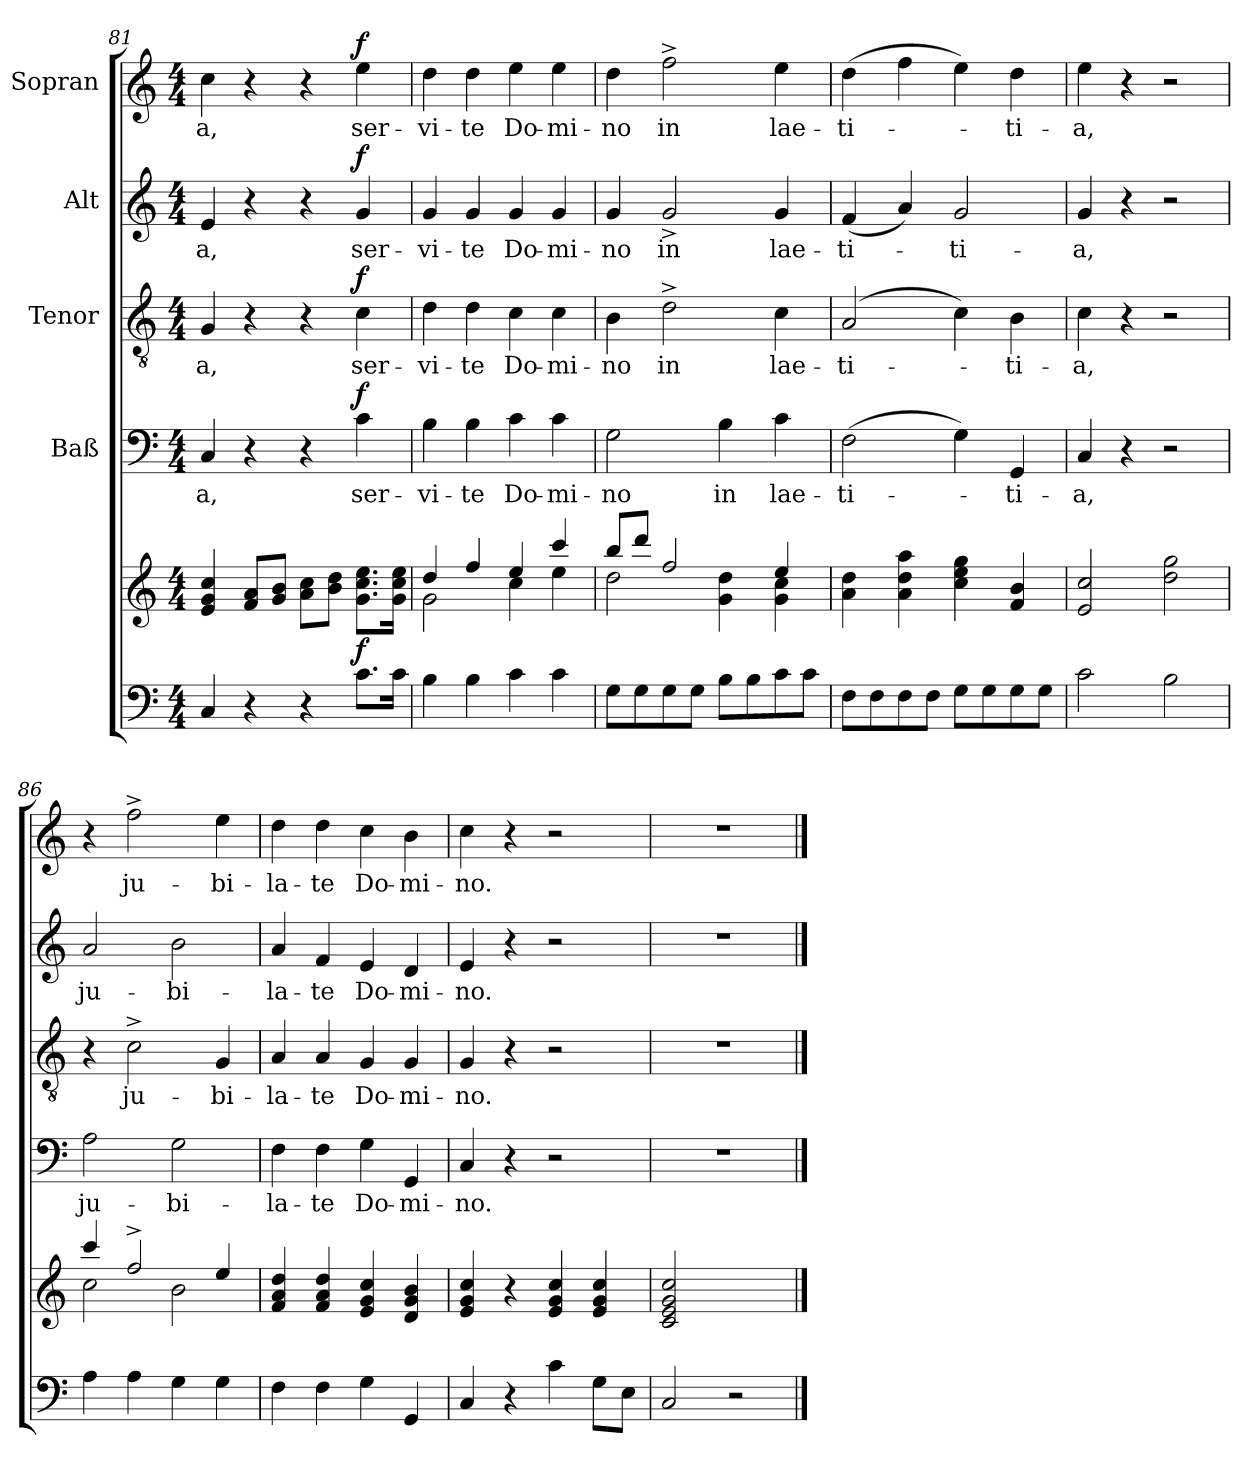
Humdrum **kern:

**kern	**kern	**dynam	**kern	**text	**dynam	**kern	**text	**dynam	**kern	**text	**dynam	**kern	**text	**dynam
*part5	*part5	*part5	*part4	*part4	*part4	*part3	*part3	*part3	*part2	*part2	*part2	*part1	*part1	*part1
*staff6	*staff5	*staff5/6	*staff4	*staff4	*staff4	*staff3	*staff3	*staff3	*staff2	*staff2	*staff2	*staff1	*staff1	*staff1
*	*	*	*I"Baß	*	*	*I"Tenor	*	*	*I"Alt	*	*	*I"Sopran	*	*
*clefF4	*clefG2	*	*clefF4	*	*	*clefGv2	*	*	*clefG2	*	*	*clefG2	*	*
*k[]	*k[]	*	*k[]	*	*	*k[]	*	*	*k[]	*	*	*k[]	*	*
*C:	*C:	*	*C:	*	*	*C:	*	*	*C:	*	*	*C:	*	*
*M4/4	*M4/4	*	*M4/4	*	*	*M4/4	*	*	*M4/4	*	*	*M4/4	*	*
=81	=81	=81	=81	=81	=81	=81	=81	=81	=81	=81	=81	=81	=81	=81
!	!	!	!	!LO:LY:b	!	!	!LO:LY:b	!	!	!LO:LY:b	!	!	!LO:LY:b	!
4C/	4e/ 4g/ 4cc/	.	4C/	-a,	.	4G/	-a,	.	4e/	-a,	.	4cc\	-a,	.
4r	8f/ 8a/L	.	4r	.	.	4r	.	.	4r	.	.	4r	.	.
.	8g/ 8b/J	.	.	.	.	.	.	.	.	.	.	.	.	.
4r	8a\ 8cc\L	.	4r	.	.	4r	.	.	4r	.	.	4r	.	.
.	8b\ 8dd\J	.	.	.	.	.	.	.	.	.	.	.	.	.
!	!	!LO:DY:b	!	!LO:LY:b	!LO:DY:a	!	!LO:LY:b	!LO:DY:a	!	!LO:LY:b	!LO:DY:a	!	!LO:LY:b	!LO:DY:a
8.c\L	8.g\ 8.cc\ 8.ee\L	f	4c\	ser-	f	4c\	ser-	f	4g/	ser-	f	4ee\	ser-	f
16c\Jk	16g\ 16cc\ 16ee\Jk	.	.	.	.	.	.	.	.	.	.	.	.	.
=82	=82	=82	=82	=82	=82	=82	=82	=82	=82	=82	=82	=82	=82	=82
*	*^	*	*	*	*	*	*	*	*	*	*	*	*	*
!	!	!	!	!	!LO:LY:b	!	!	!LO:LY:b	!	!	!LO:LY:b	!	!	!LO:LY:b	!
4B\	4dd/	2g\	.	4B\	-vi-	.	4d\	-vi-	.	4g/	-vi-	.	4dd\	-vi-	.
!	!	!	!	!	!LO:LY:b	!	!	!LO:LY:b	!	!	!LO:LY:b	!	!	!LO:LY:b	!
4B\	4ff/	.	.	4B\	-te	.	4d\	-te	.	4g/	-te	.	4dd\	-te	.
!	!	!	!	!	!LO:LY:b	!	!	!LO:LY:b	!	!	!LO:LY:b	!	!	!LO:LY:b	!
4c\	4ee/	4cc\	.	4c\	Do-	.	4c\	Do-	.	4g/	Do-	.	4ee\	Do-	.
!	!	!	!	!	!LO:LY:b	!	!	!LO:LY:b	!	!	!LO:LY:b	!	!	!LO:LY:b	!
4c\	4ccc/	4ee\	.	4c\	-mi-	.	4c\	-mi-	.	4g/	-mi-	.	4ee\	-mi-	.
=83	=83	=83	=83	=83	=83	=83	=83	=83	=83	=83	=83	=83	=83	=83	=83
!	!	!	!	!	!LO:LY:b	!	!	!LO:LY:b	!	!	!LO:LY:b	!	!	!LO:LY:b	!
8G\L	8bb/L	2dd\	.	2G\	-no	.	4B\	-no	.	4g/	-no	.	4dd\	-no	.
8G\	8ddd/J	.	.	.	.	.	.	.	.	.	.	.	.	.	.
!	!	!	!	!	!	!	!	!LO:LY:b	!	!	!LO:LY:b	!	!	!LO:LY:b	!
8G\	2ff/	.	.	.	.	.	2d^>\	in	.	2g^</	in	.	2ff^>\	in	.
8G\J	.	.	.	.	.	.	.	.	.	.	.	.	.	.	.
!	!	!	!	!	!LO:LY:b	!	!	!	!	!	!	!	!	!	!
8B\L	.	4g\ 4dd\	.	4B\	in	.	.	.	.	.	.	.	.	.	.
8B\	.	.	.	.	.	.	.	.	.	.	.	.	.	.	.
!	!	!	!	!	!LO:LY:b	!	!	!LO:LY:b	!	!	!LO:LY:b	!	!	!LO:LY:b	!
8c\	4ee/	4g\ 4cc\	.	4c\	lae-	.	4c\	lae-	.	4g/	lae-	.	4ee\	lae-	.
8c\J	.	.	.	.	.	.	.	.	.	.	.	.	.	.	.
*	*v	*v	*	*	*	*	*	*	*	*	*	*	*	*	*
!!LO:LB:g=z
=84	=84	=84	=84	=84	=84	=84	=84	=84	=84	=84	=84	=84	=84	=84
!	!	!	!	!LO:LY:b	!	!	!LO:LY:b	!	!	!LO:LY:b	!	!	!LO:LY:b	!
8F\L	4a\ 4dd\	.	(>2F\	-ti-	.	(2A/	-ti-	.	(<4f/	-ti-	.	(>4dd\	-ti-	.
8F\	.	.	.	.	.	.	.	.	.	.	.	.	.	.
8F\	4a\ 4dd\ 4aa\	.	.	.	.	.	.	.	4a/)	.	.	4ff\	.	.
8F\J	.	.	.	.	.	.	.	.	.	.	.	.	.	.
!	!	!	!	!	!	!	!	!	!	!LO:LY:b	!	!	!	!
8G\L	4cc\ 4ee\ 4gg\	.	4G\)	.	.	4c\)	.	.	2g/	-ti-	.	4ee\)	.	.
8G\	.	.	.	.	.	.	.	.	.	.	.	.	.	.
!	!	!	!	!LO:LY:b	!	!	!LO:LY:b	!	!	!	!	!	!LO:LY:b	!
8G\	4f/ 4b/	.	4GG/	-ti-	.	4B\	-ti-	.	.	.	.	4dd\	-ti-	.
8G\J	.	.	.	.	.	.	.	.	.	.	.	.	.	.
=85	=85	=85	=85	=85	=85	=85	=85	=85	=85	=85	=85	=85	=85	=85
!	!	!	!	!LO:LY:b	!	!	!LO:LY:b	!	!	!LO:LY:b	!	!	!LO:LY:b	!
2c\	2e/ 2cc/	.	4C/	-a,	.	4c\	-a,	.	4g/	-a,	.	4ee\	-a,	.
.	.	.	4r	.	.	4r	.	.	4r	.	.	4r	.	.
2B\	2dd\ 2gg\	.	2r	.	.	2r	.	.	2r	.	.	2r	.	.
=86	=86	=86	=86	=86	=86	=86	=86	=86	=86	=86	=86	=86	=86	=86
*	*^	*	*	*	*	*	*	*	*	*	*	*	*	*
!	!	!	!	!	!LO:LY:b	!	!	!	!	!	!LO:LY:b	!	!	!	!
4A\	4ccc/	2cc\	.	2A\	ju-	.	4r	.	.	2a/	ju-	.	4r	.	.
!	!	!	!	!	!	!	!	!LO:LY:b	!	!	!	!	!	!LO:LY:b	!
4A\	2ff^>/	.	.	.	.	.	2c^>\	ju-	.	.	.	.	2ff^>\	ju-	.
!	!	!	!	!	!LO:LY:b	!	!	!	!	!	!LO:LY:b	!	!	!	!
4G\	.	2b\	.	2G\	-bi-	.	.	.	.	2b\	-bi-	.	.	.	.
!	!	!	!	!	!	!	!	!LO:LY:b	!	!	!	!	!	!LO:LY:b	!
4G\	4ee/	.	.	.	.	.	4G/	-bi-	.	.	.	.	4ee\	-bi-	.
*	*v	*v	*	*	*	*	*	*	*	*	*	*	*	*	*
=87	=87	=87	=87	=87	=87	=87	=87	=87	=87	=87	=87	=87	=87	=87
!	!	!	!	!LO:LY:b	!	!	!LO:LY:b	!	!	!LO:LY:b	!	!	!LO:LY:b	!
4F\	4f/ 4a/ 4dd/	.	4F\	-la-	.	4A/	-la-	.	4a/	-la-	.	4dd\	-la-	.
!	!	!	!	!LO:LY:b	!	!	!LO:LY:b	!	!	!LO:LY:b	!	!	!LO:LY:b	!
4F\	4f/ 4a/ 4dd/	.	4F\	-te	.	4A/	-te	.	4f/	-te	.	4dd\	-te	.
!	!	!	!	!LO:LY:b	!	!	!LO:LY:b	!	!	!LO:LY:b	!	!	!LO:LY:b	!
4G\	4e/ 4g/ 4cc/	.	4G\	Do-	.	4G/	Do-	.	4e/	Do-	.	4cc\	Do-	.
!	!	!	!	!LO:LY:b	!	!	!LO:LY:b	!	!	!LO:LY:b	!	!	!LO:LY:b	!
4GG/	4d/ 4g/ 4b/	.	4GG/	-mi-	.	4G/	-mi-	.	4d/	-mi-	.	4b\	-mi-	.
=88	=88	=88	=88	=88	=88	=88	=88	=88	=88	=88	=88	=88	=88	=88
!	!	!	!	!LO:LY:b	!	!	!LO:LY:b	!	!	!LO:LY:b	!	!	!LO:LY:b	!
4C/	4e/ 4g/ 4cc/	.	4C/	-no.	.	4G/	-no.	.	4e/	-no.	.	4cc\	-no.	.
4r	4r	.	4r	.	.	4r	.	.	4r	.	.	4r	.	.
4c\	4e/ 4g/ 4cc/	.	2r	.	.	2r	.	.	2r	.	.	2r	.	.
8G\L	4e/ 4g/ 4cc/	.	.	.	.	.	.	.	.	.	.	.	.	.
8E\J	.	.	.	.	.	.	.	.	.	.	.	.	.	.
=89	=89	=89	=89	=89	=89	=89	=89	=89	=89	=89	=89	=89	=89	=89
2C/	2c/ 2e/ 2g/ 2cc/	.	1r	.	.	1r	.	.	1r	.	.	1r	.	.
2r	2ryy	.	.	.	.	.	.	.	.	.	.	.	.	.
==	==	==	==	==	==	==	==	==	==	==	==	==	==	==
*-	*-	*-	*-	*-	*-	*-	*-	*-	*-	*-	*-	*-	*-	*-
